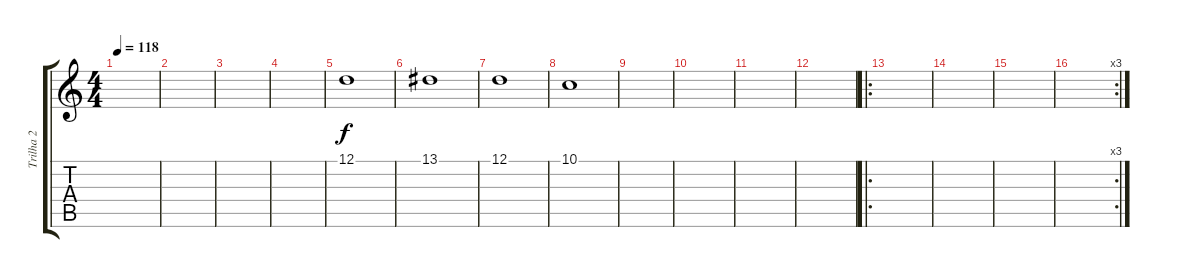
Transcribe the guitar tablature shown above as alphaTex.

\track ("Trilha 2" "Trilha 2") {instrument fx6goblins}
\staff {score tabs}
\tuning (D4 A3 G3 C3 G2 D2) {hide}
\ts (4 4)
\tempo 118
\clef g2
\ks c
|
|
|
|
12.1.1 |
13.1.1 |
12.1.1 |
10.1.1 |
|
|
|
|
\ro
|
|
|
\rc 3
